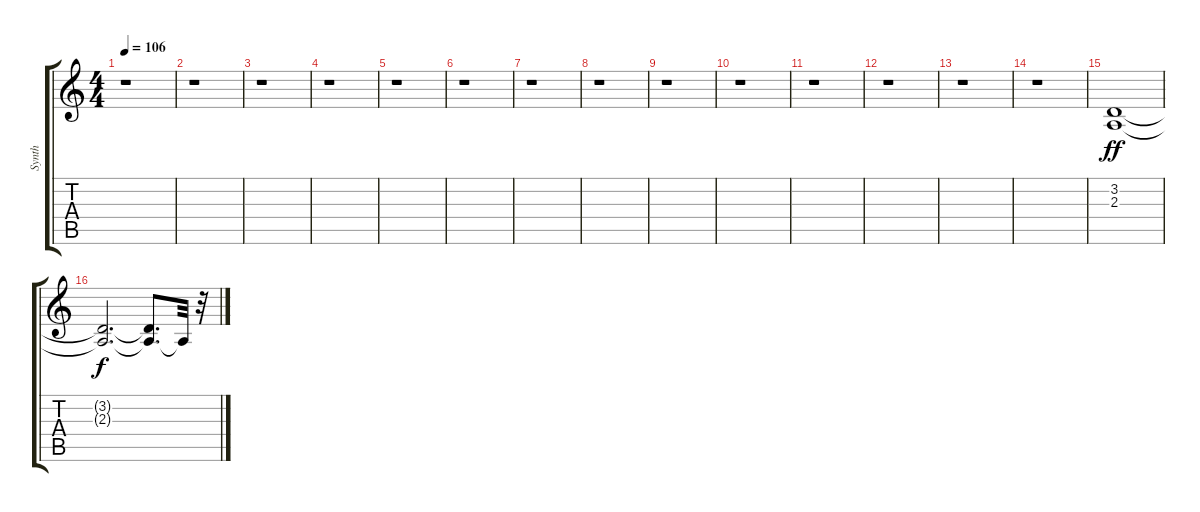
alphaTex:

\track ("Synth" "Synth") {instrument synthstrings2}
\staff {score tabs}
\tuning (E4 B3 G3 D3 A2 E2) {hide}
\ts (4 4)
\tempo 106
\clef g2
\ks c
r.1{dy ff} |
r.1 |
r.1 |
r.1 |
r.1 |
r.1 |
r.1 |
r.1 |
r.1 |
r.1 |
r.1 |
r.1 |
r.1 |
r.1 |
(3.2 2.3).1 |
(3.2{t} 2.3{t}).2{d dy f} (3.2{t} 2.3{t}).8{d} 2.3{t}.32 r.32
